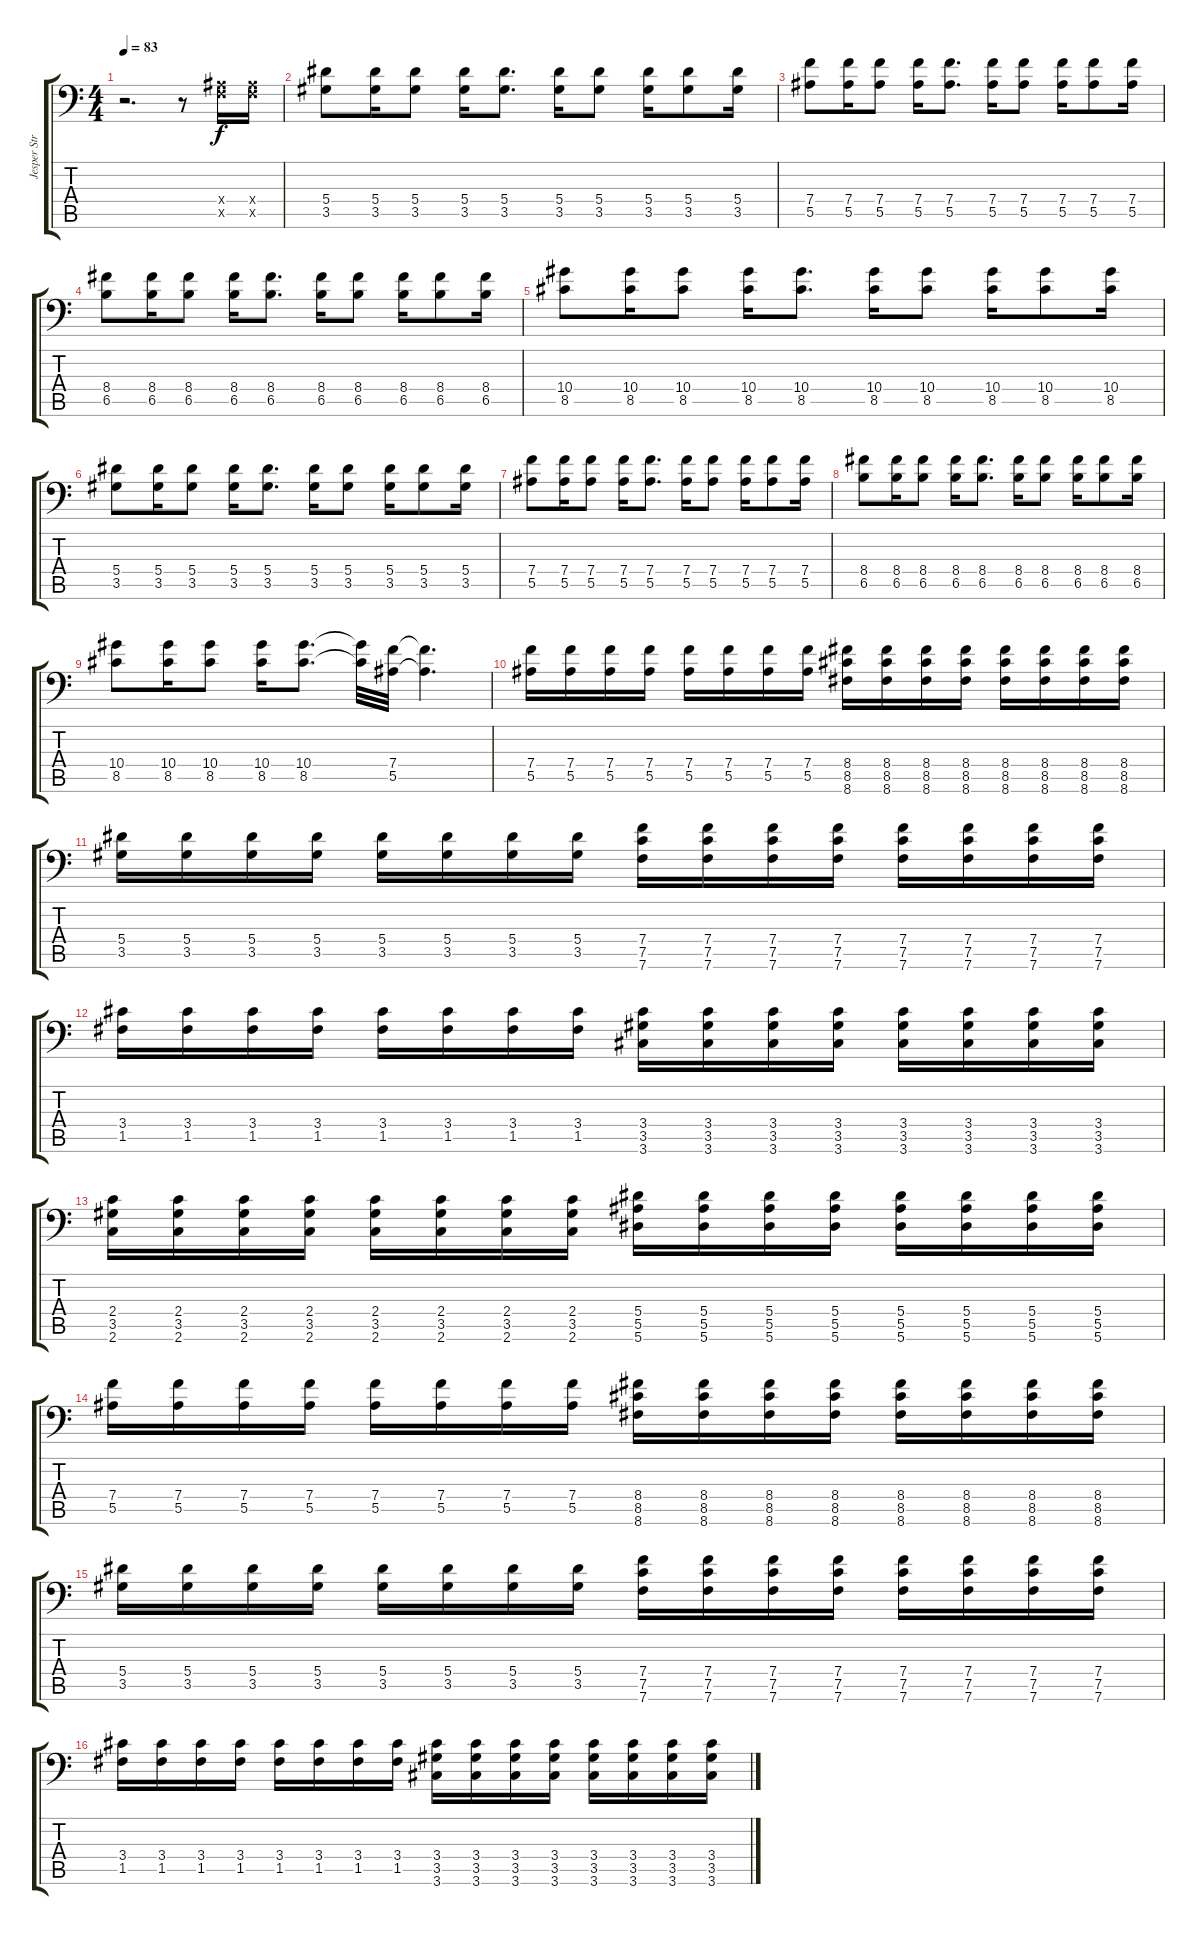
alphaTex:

\track ("Jesper Strömblad" "Jesper Str") {instrument acousticguitarnylon}
\staff {score tabs}
\tuning (C4 G3 Eb3 Bb2 F2 Bb1) {hide}
\ts (4 4)
\tempo 83
\clef f4
\ks c
r.2{d dy f} r.8 (0.4{x} 0.5{x}).16 (0.4{x} 0.5{x}).16 |
(5.4 3.5).8{instrument acousticguitarsteel} (5.4 3.5).16 (5.4 3.5).8 (5.4 3.5).16 (5.4 3.5).8{d} (5.4 3.5).16 (5.4 3.5).8 (5.4 3.5).16 (5.4 3.5).8 (5.4 3.5).16 |
(7.4 5.5).8 (7.4 5.5).16 (7.4 5.5).8 (7.4 5.5).16 (7.4 5.5).8{d} (7.4 5.5).16 (7.4 5.5).8 (7.4 5.5).16 (7.4 5.5).8 (7.4 5.5).16 |
(8.4 6.5).8 (8.4 6.5).16 (8.4 6.5).8 (8.4 6.5).16 (8.4 6.5).8{d} (8.4 6.5).16 (8.4 6.5).8 (8.4 6.5).16 (8.4 6.5).8 (8.4 6.5).16 |
(10.4 8.5).8 (10.4 8.5).16 (10.4 8.5).8 (10.4 8.5).16 (10.4 8.5).8{d} (10.4 8.5).16 (10.4 8.5).8 (10.4 8.5).16 (10.4 8.5).8 (10.4 8.5).16 |
(5.4 3.5).8 (5.4 3.5).16 (5.4 3.5).8 (5.4 3.5).16 (5.4 3.5).8{d} (5.4 3.5).16 (5.4 3.5).8 (5.4 3.5).16 (5.4 3.5).8 (5.4 3.5).16 |
(7.4 5.5).8 (7.4 5.5).16 (7.4 5.5).8 (7.4 5.5).16 (7.4 5.5).8{d} (7.4 5.5).16 (7.4 5.5).8 (7.4 5.5).16 (7.4 5.5).8 (7.4 5.5).16 |
(8.4 6.5).8 (8.4 6.5).16 (8.4 6.5).8 (8.4 6.5).16 (8.4 6.5).8{d} (8.4 6.5).16 (8.4 6.5).8 (8.4 6.5).16 (8.4 6.5).8 (8.4 6.5).16 |
(10.4 8.5).8 (10.4 8.5).16 (10.4 8.5).8 (10.4 8.5).16 (10.4 8.5).8{d} (10.4{t} 8.5{t}).32{volume 0} (7.4 5.5).32{volume 16 balance 8 instrument distortionguitar} (7.4{t} 5.5{t}).4{d} |
(7.4 5.5).16{volume 13 balance 12} (7.4 5.5).16 (7.4 5.5).16 (7.4 5.5).16 (7.4 5.5).16 (7.4 5.5).16 (7.4 5.5).16 (7.4 5.5).16 (8.4 8.5 8.6).16 (8.4 8.5 8.6).16 (8.4 8.5 8.6).16 (8.4 8.5 8.6).16 (8.4 8.5 8.6).16 (8.4 8.5 8.6).16 (8.4 8.5 8.6).16 (8.4 8.5 8.6).16 |
(5.4 3.5).16 (5.4 3.5).16 (5.4 3.5).16 (5.4 3.5).16 (5.4 3.5).16 (5.4 3.5).16 (5.4 3.5).16 (5.4 3.5).16 (7.4 7.5 7.6).16 (7.4 7.5 7.6).16 (7.4 7.5 7.6).16 (7.4 7.5 7.6).16 (7.4 7.5 7.6).16 (7.4 7.5 7.6).16 (7.4 7.5 7.6).16 (7.4 7.5 7.6).16 |
(3.4 1.5).16 (3.4 1.5).16 (3.4 1.5).16 (3.4 1.5).16 (3.4 1.5).16 (3.4 1.5).16 (3.4 1.5).16 (3.4 1.5).16 (3.4 3.5 3.6).16 (3.4 3.5 3.6).16 (3.4 3.5 3.6).16 (3.4 3.5 3.6).16 (3.4 3.5 3.6).16 (3.4 3.5 3.6).16 (3.4 3.5 3.6).16 (3.4 3.5 3.6).16 |
(2.4 3.5 2.6).16 (2.4 3.5 2.6).16 (2.4 3.5 2.6).16 (2.4 3.5 2.6).16 (2.4 3.5 2.6).16 (2.4 3.5 2.6).16 (2.4 3.5 2.6).16 (2.4 3.5 2.6).16 (5.4 5.5 5.6).16 (5.4 5.5 5.6).16 (5.4 5.5 5.6).16 (5.4 5.5 5.6).16 (5.4 5.5 5.6).16 (5.4 5.5 5.6).16 (5.4 5.5 5.6).16 (5.4 5.5 5.6).16 |
(7.4 5.5).16 (7.4 5.5).16 (7.4 5.5).16 (7.4 5.5).16 (7.4 5.5).16 (7.4 5.5).16 (7.4 5.5).16 (7.4 5.5).16 (8.4 8.5 8.6).16 (8.4 8.5 8.6).16 (8.4 8.5 8.6).16 (8.4 8.5 8.6).16 (8.4 8.5 8.6).16 (8.4 8.5 8.6).16 (8.4 8.5 8.6).16 (8.4 8.5 8.6).16 |
(5.4 3.5).16 (5.4 3.5).16 (5.4 3.5).16 (5.4 3.5).16 (5.4 3.5).16 (5.4 3.5).16 (5.4 3.5).16 (5.4 3.5).16 (7.4 7.5 7.6).16 (7.4 7.5 7.6).16 (7.4 7.5 7.6).16 (7.4 7.5 7.6).16 (7.4 7.5 7.6).16 (7.4 7.5 7.6).16 (7.4 7.5 7.6).16 (7.4 7.5 7.6).16 |
(3.4 1.5).16 (3.4 1.5).16 (3.4 1.5).16 (3.4 1.5).16 (3.4 1.5).16 (3.4 1.5).16 (3.4 1.5).16 (3.4 1.5).16 (3.4 3.5 3.6).16 (3.4 3.5 3.6).16 (3.4 3.5 3.6).16 (3.4 3.5 3.6).16 (3.4 3.5 3.6).16 (3.4 3.5 3.6).16 (3.4 3.5 3.6).16 (3.4 3.5 3.6).16
